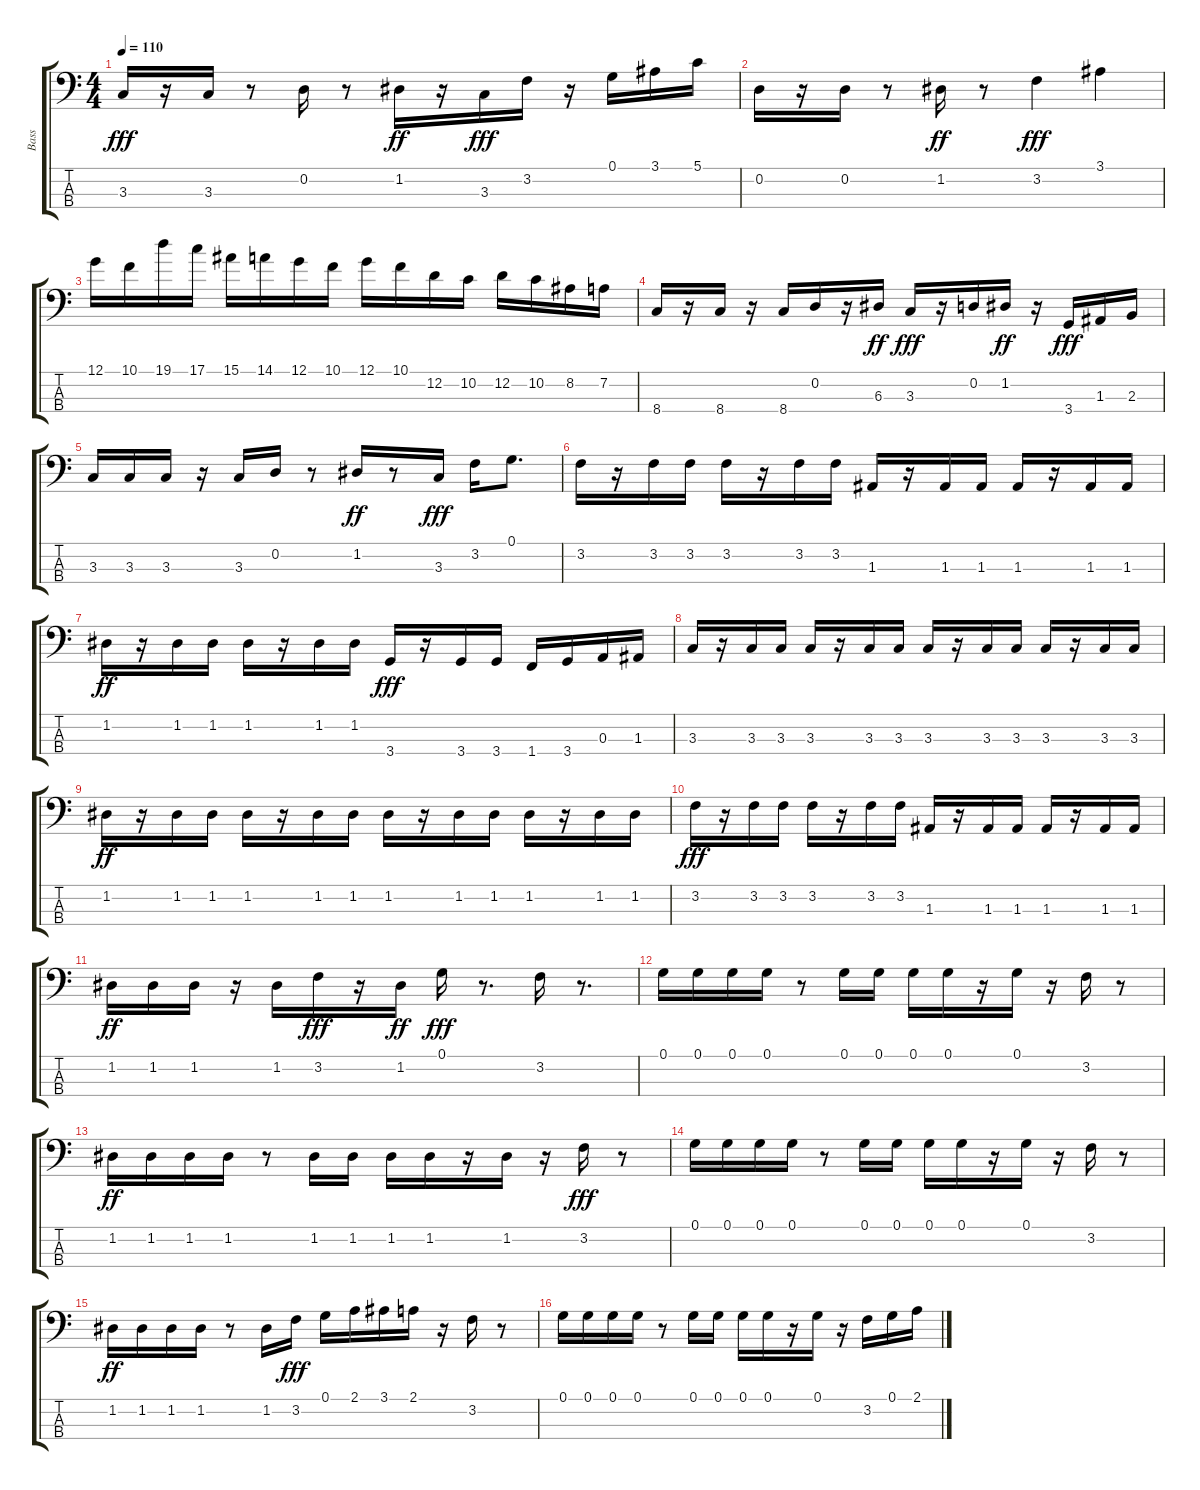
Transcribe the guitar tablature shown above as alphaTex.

\track ("Bass" "Bass") {instrument electricbassfinger}
\staff {score tabs}
\tuning (G2 D2 A1 E1) {hide}
\ts (4 4)
\tempo 110
\clef f4
\ks c
3.3.16{dy fff} r.16 3.3.16 r.8 0.2.16 r.8 1.2.16{dy ff} r.16 3.3.16{dy fff} 3.2.16 r.16 0.1.16 3.1.16 5.1.16 |
0.2.16 r.16 0.2.16 r.8 1.2.16{dy ff} r.8 3.2.4{dy fff} 3.1.4 |
12.1.16 10.1.16 19.1.16 17.1.16 15.1.16 14.1.16 12.1.16 10.1.16 12.1.16 10.1.16 12.2.16 10.2.16 12.2.16 10.2.16 8.2.16 7.2.16 |
8.4.16 r.16 8.4.16 r.16 8.4.16 0.2.16 r.16 6.3.16{dy ff} 3.3.16{dy fff} r.16 0.2.16 1.2.16{dy ff} r.16 3.4.16{dy fff} 1.3.16 2.3.16 |
3.3.16 3.3.16 3.3.16 r.16 3.3.16 0.2.16 r.8 1.2.16{dy ff} r.8 3.3.16{dy fff} 3.2.16 0.1.8{d} |
3.2.16 r.16 3.2.16 3.2.16 3.2.16 r.16 3.2.16 3.2.16 1.3.16 r.16 1.3.16 1.3.16 1.3.16 r.16 1.3.16 1.3.16 |
1.2.16{dy ff} r.16 1.2.16 1.2.16 1.2.16 r.16 1.2.16 1.2.16 3.4.16{dy fff} r.16{txt ""} 3.4.16 3.4.16 1.4.16 3.4.16 0.3.16 1.3.16 |
3.3.16 r.16 3.3.16 3.3.16 3.3.16 r.16 3.3.16 3.3.16 3.3.16 r.16 3.3.16 3.3.16 3.3.16 r.16 3.3.16 3.3.16 |
1.2.16{dy ff} r.16 1.2.16 1.2.16 1.2.16 r.16 1.2.16 1.2.16 1.2.16 r.16 1.2.16 1.2.16 1.2.16 r.16 1.2.16 1.2.16 |
3.2.16{dy fff} r.16 3.2.16 3.2.16 3.2.16 r.16 3.2.16 3.2.16 1.3.16 r.16 1.3.16 1.3.16 1.3.16 r.16 1.3.16 1.3.16 |
1.2.16{dy ff} 1.2.16 1.2.16 r.16 1.2.16 3.2.16{dy fff} r.16 1.2.16{dy ff} 0.1.16{dy fff} r.8{d} 3.2.16 r.8{d} |
0.1.16 0.1.16 0.1.16 0.1.16 r.8 0.1.16 0.1.16 0.1.16 0.1.16 r.16 0.1.16 r.16 3.2.16 r.8 |
1.2.16{dy ff} 1.2.16 1.2.16 1.2.16 r.8 1.2.16 1.2.16 1.2.16 1.2.16 r.16 1.2.16 r.16 3.2.16{dy fff} r.8 |
0.1.16 0.1.16 0.1.16 0.1.16 r.8 0.1.16 0.1.16 0.1.16 0.1.16 r.16 0.1.16 r.16 3.2.16 r.8 |
1.2.16{dy ff} 1.2.16 1.2.16 1.2.16 r.8 1.2.16 3.2.16{dy fff} 0.1.16 2.1.16 3.1.16 2.1.16 r.16 3.2.16 r.8 |
0.1.16 0.1.16 0.1.16 0.1.16 r.8 0.1.16 0.1.16 0.1.16 0.1.16 r.16 0.1.16 r.16 3.2.16 0.1.16 2.1.16
